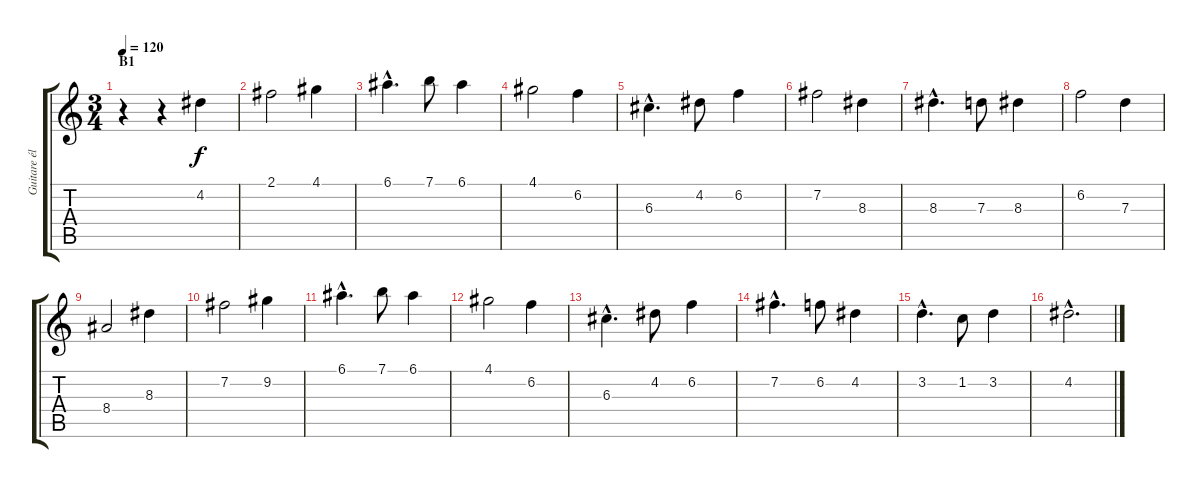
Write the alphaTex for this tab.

\track ("Guitare électrique" "Guitare él") {instrument overdrivenguitar}
\staff {score tabs}
\tuning (E4 B3 G3 D3 A2 E2) {hide}
\ts (3 4)
\section ("" "B1")
\tempo 120
\clef g2
\ks c
r.4{dy f} r.4 4.2.4 |
2.1.2 4.1.4 |
6.1{hac}.4{d} 7.1.8 6.1.4 |
4.1.2 6.2.4 |
6.3{hac}.4{d} 4.2.8 6.2.4 |
7.2.2 8.3.4 |
8.3{hac}.4{d} 7.3.8 8.3.4 |
6.2.2 7.3.4 |
8.4.2 8.3.4 |
7.2.2 9.2.4 |
6.1{hac}.4{d} 7.1.8 6.1.4 |
4.1.2 6.2.4 |
6.3{hac}.4{d} 4.2.8 6.2.4 |
7.2{hac}.4{d} 6.2.8 4.2.4 |
3.2{hac}.4{d} 1.2.8 3.2.4 |
4.2{hac}.2{d}
